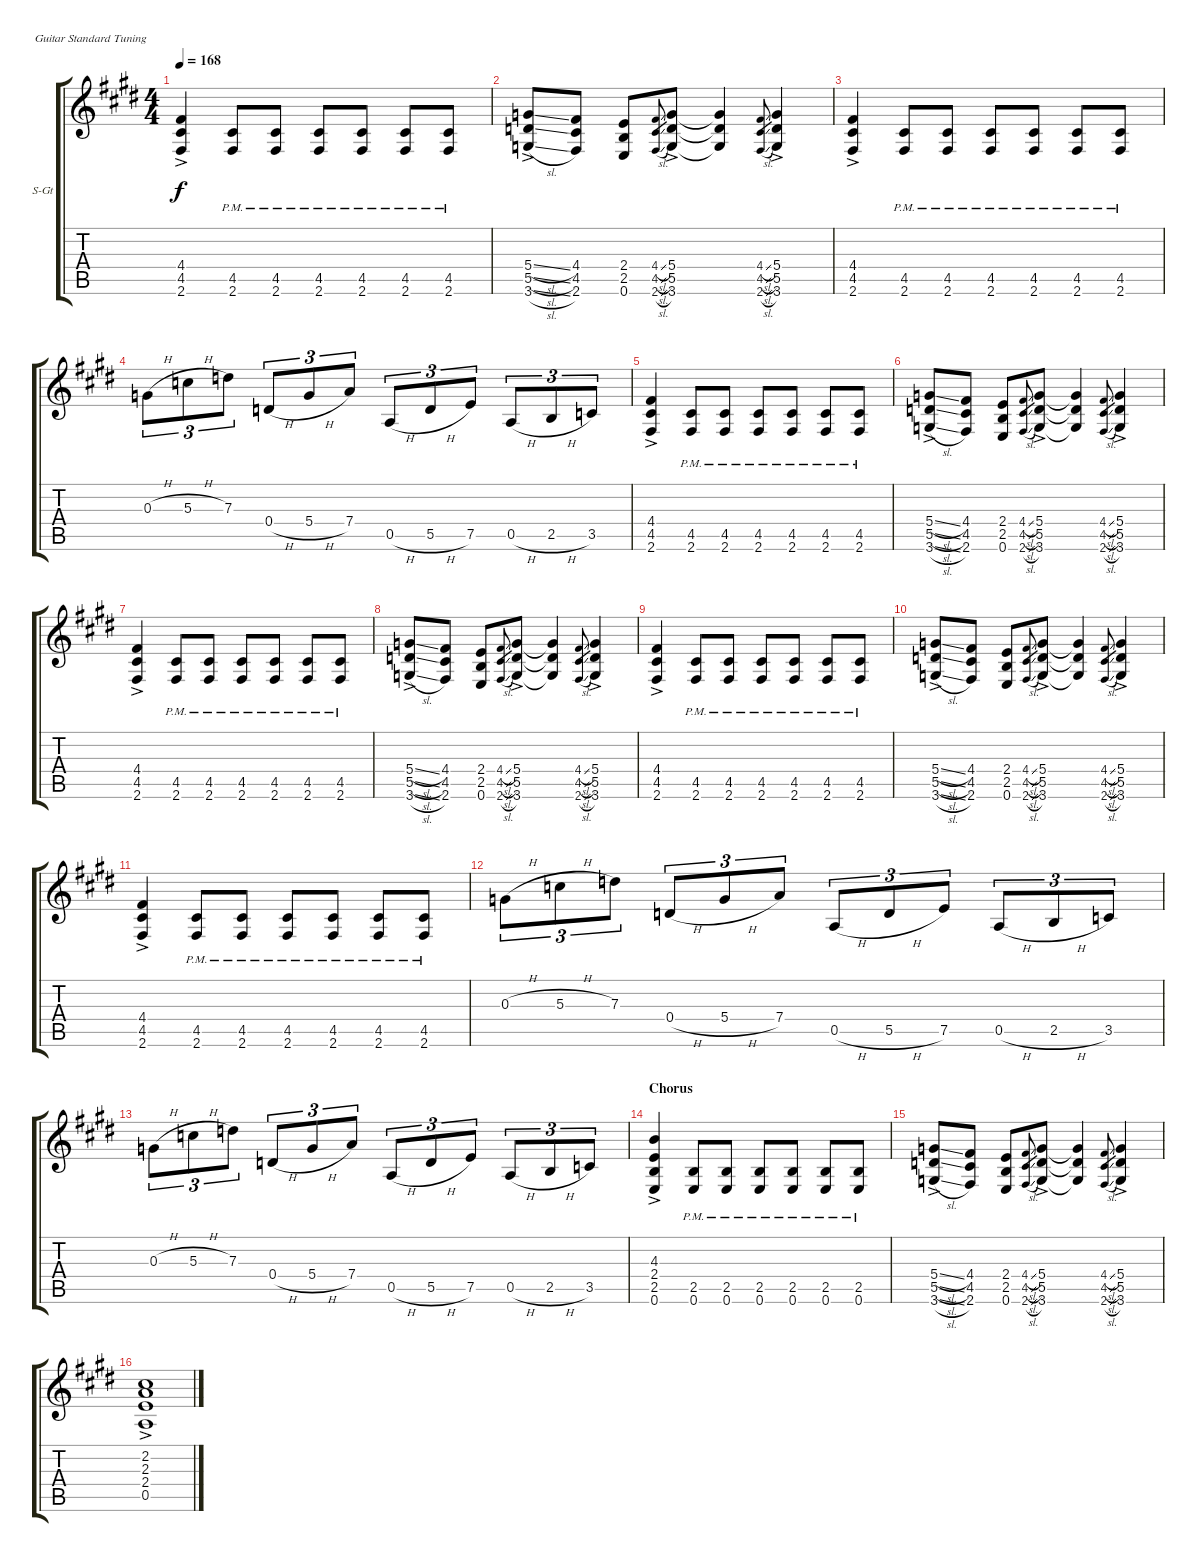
\bracketExtendMode groupsimilarinstruments
\firstSystemTrackNameOrientation horizontal
\otherSystemsTrackNameOrientation horizontal
\track ("Guitar II" "S-Gt") {instrument acousticguitarsteel}
\staff {score tabs}
\tuning (E4 B3 G3 D3 A2 E2)
\ts (4 4)
\tempo 168
\clef g2
\scale
1.07818
\ks e
(4.4 4.5 2.6{ac}).4{dy f} (4.5{pm} 2.6{pm}).8 (4.5{pm} 2.6{pm}).8 (4.5{pm} 2.6{pm}).8 (4.5{pm} 2.6{pm}).8 (4.5{pm} 2.6{pm}).8 (4.5{pm} 2.6{pm}).8 |
\scale
0.921816 (5.4{sl} 5.5{sl} 3.6{sl ac}).8 (4.4 4.5 2.6).8 (2.5 0.6 2.4).8 (4.4{sl} 4.5{sl} 2.6{sl}).8{gr} (5.4 5.5 3.6{ac}).8 (5.4{t} 5.5{t} 3.6{t}).4 (4.4{sl} 4.5{sl} 2.6{sl}).8{gr} (5.4 5.5 3.6{ac}).4 |
\scale
1.07818 (4.4 4.5 2.6{ac}).4 (4.5{pm} 2.6{pm}).8 (4.5{pm} 2.6{pm}).8 (4.5{pm} 2.6{pm}).8 (4.5{pm} 2.6{pm}).8 (4.5{pm} 2.6{pm}).8 (4.5{pm} 2.6{pm}).8 |
\scale
0.921816 0.3{h}.8{tu (3 2)} 5.3{h}.8{tu (3 2)} 7.3.8{tu (3 2)} 0.4{h}.8{tu (3 2)} 5.4{h}.8{tu (3 2)} 7.4.8{tu (3 2)} 0.5{h}.8{tu (3 2)} 5.5{h}.8{tu (3 2)} 7.5.8{tu (3 2)} 0.5{h}.8{tu (3 2)} 2.5{h}.8{tu (3 2)} 3.5.8{tu (3 2)} |
\scale
1.07818 (4.4 4.5 2.6{ac}).4 (4.5{pm} 2.6{pm}).8 (4.5{pm} 2.6{pm}).8 (4.5{pm} 2.6{pm}).8 (4.5{pm} 2.6{pm}).8 (4.5{pm} 2.6{pm}).8 (4.5{pm} 2.6{pm}).8 |
\scale
0.921816 (5.4{sl} 5.5{sl} 3.6{sl ac}).8 (4.4 4.5 2.6).8 (2.5 0.6 2.4).8 (4.4{sl} 4.5{sl} 2.6{sl}).8{gr} (5.4 5.5 3.6{ac}).8 (5.4{t} 5.5{t} 3.6{t}).4 (4.4{sl} 4.5{sl} 2.6{sl}).8{gr} (5.4 5.5 3.6{ac}).4 |
\scale
1.07818 (4.4 4.5 2.6{ac}).4 (4.5{pm} 2.6{pm}).8 (4.5{pm} 2.6{pm}).8 (4.5{pm} 2.6{pm}).8 (4.5{pm} 2.6{pm}).8 (4.5{pm} 2.6{pm}).8 (4.5{pm} 2.6{pm}).8 |
\scale
0.921816 (5.4{sl} 5.5{sl} 3.6{sl ac}).8 (4.4 4.5 2.6).8 (2.5 0.6 2.4).8 (4.4{sl} 4.5{sl} 2.6{sl}).8{gr} (5.4 5.5 3.6{ac}).8 (5.4{t} 5.5{t} 3.6{t}).4 (4.4{sl} 4.5{sl} 2.6{sl}).8{gr} (5.4 5.5 3.6{ac}).4 |
\scale
1.07818 (4.4 4.5 2.6{ac}).4 (4.5{pm} 2.6{pm}).8 (4.5{pm} 2.6{pm}).8 (4.5{pm} 2.6{pm}).8 (4.5{pm} 2.6{pm}).8 (4.5{pm} 2.6{pm}).8 (4.5{pm} 2.6{pm}).8 |
\scale
0.921816 (5.4{sl} 5.5{sl} 3.6{sl ac}).8 (4.4 4.5 2.6).8 (2.5 0.6 2.4).8 (4.4{sl} 4.5{sl} 2.6{sl}).8{gr} (5.4 5.5 3.6{ac}).8 (5.4{t} 5.5{t} 3.6{t}).4 (4.4{sl} 4.5{sl} 2.6{sl}).8{gr} (5.4 5.5 3.6{ac}).4 |
\scale
1.07818 (4.4 4.5 2.6{ac}).4 (4.5{pm} 2.6{pm}).8 (4.5{pm} 2.6{pm}).8 (4.5{pm} 2.6{pm}).8 (4.5{pm} 2.6{pm}).8 (4.5{pm} 2.6{pm}).8 (4.5{pm} 2.6{pm}).8 |
\scale
0.921816 0.3{h}.8{tu (3 2)} 5.3{h}.8{tu (3 2)} 7.3.8{tu (3 2)} 0.4{h}.8{tu (3 2)} 5.4{h}.8{tu (3 2)} 7.4.8{tu (3 2)} 0.5{h}.8{tu (3 2)} 5.5{h}.8{tu (3 2)} 7.5.8{tu (3 2)} 0.5{h}.8{tu (3 2)} 2.5{h}.8{tu (3 2)} 3.5.8{tu (3 2)} |
\scale
1.07818 0.3{h}.8{tu (3 2)} 5.3{h}.8{tu (3 2)} 7.3.8{tu (3 2)} 0.4{h}.8{tu (3 2)} 5.4{h}.8{tu (3 2)} 7.4.8{tu (3 2)} 0.5{h}.8{tu (3 2)} 5.5{h}.8{tu (3 2)} 7.5.8{tu (3 2)} 0.5{h}.8{tu (3 2)} 2.5{h}.8{tu (3 2)} 3.5.8{tu (3 2)} |
\section ("" "Chorus")
\scale
0.921816 (2.4 2.5 0.6 4.3{ac}).4 (2.5{pm} 0.6{pm}).8 (2.5{pm} 0.6{pm}).8 (2.5{pm} 0.6{pm}).8 (2.5{pm} 0.6{pm}).8 (2.5{pm} 0.6{pm}).8 (2.5{pm} 0.6{pm}).8 |
\scale
1.07818 (5.4{sl} 5.5{sl} 3.6{sl ac}).8 (4.4 4.5 2.6).8 (2.5 0.6 2.4).8 (4.4{sl} 4.5{sl} 2.6{sl}).8{gr} (5.4 5.5 3.6{ac}).8 (5.4{t} 5.5{t} 3.6{t}).4 (4.4{sl} 4.5{sl} 2.6{sl}).8{gr} (5.4 5.5 3.6{ac}).4 |
\scale
0.921816 (2.3 2.4 0.5 2.2{ac}).1
